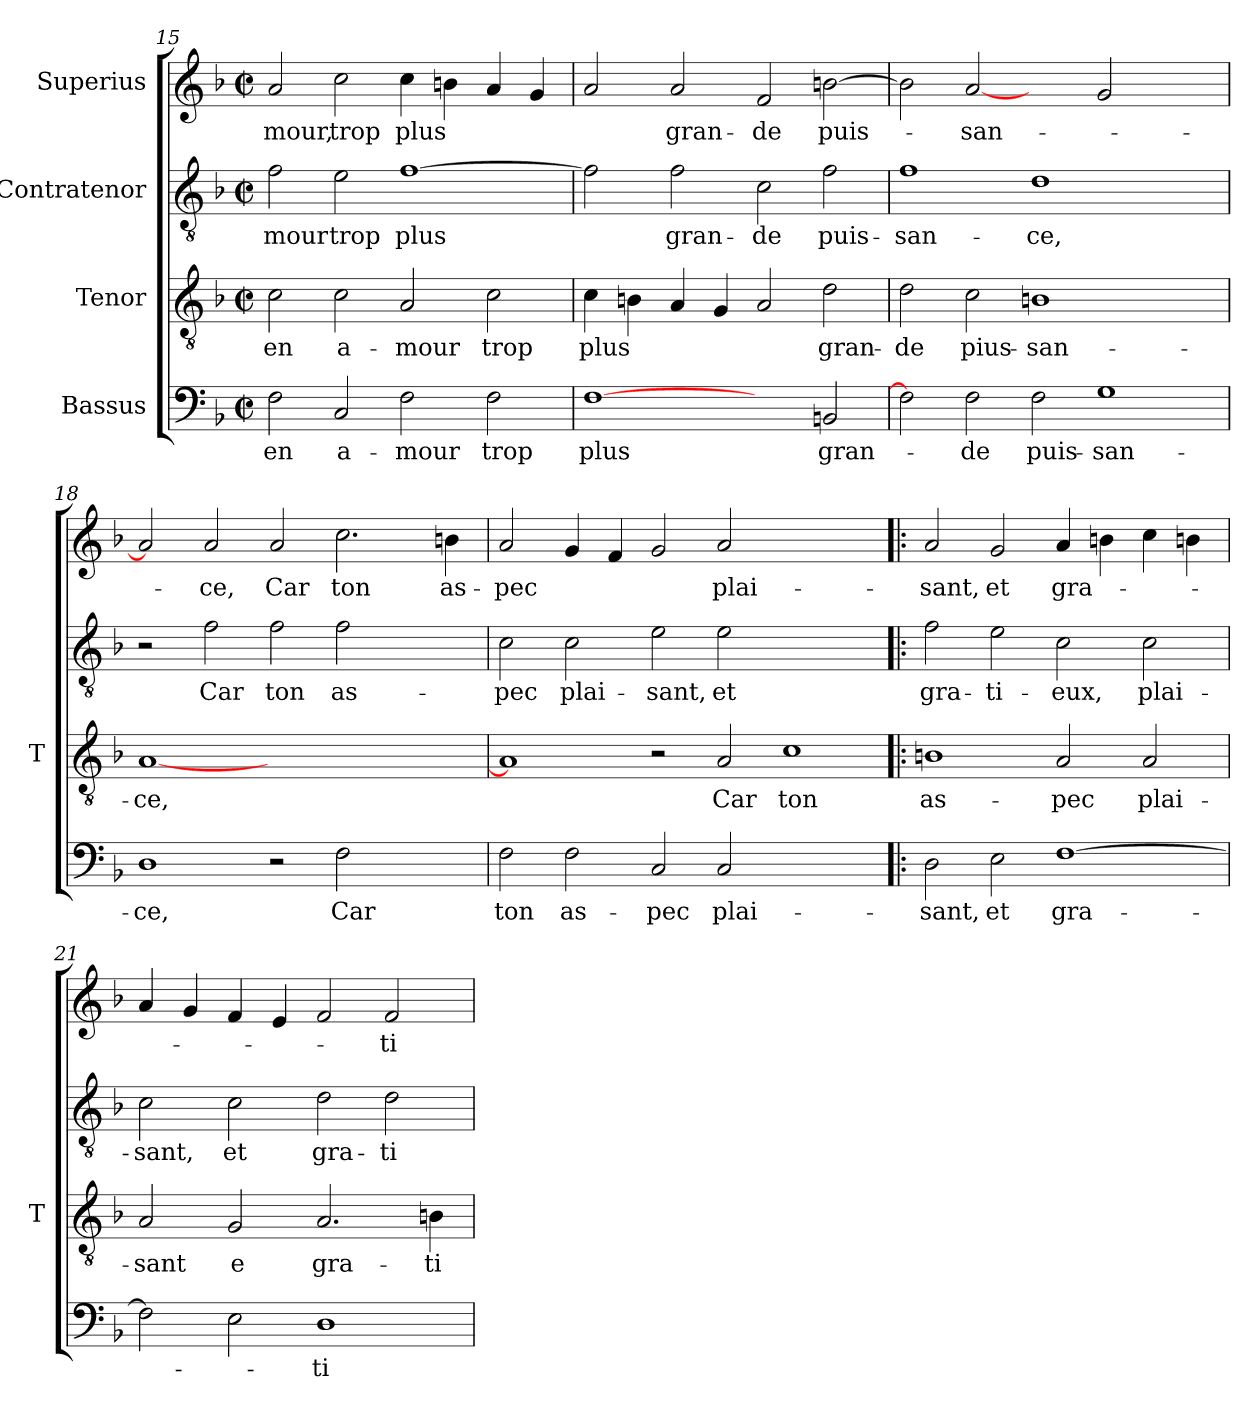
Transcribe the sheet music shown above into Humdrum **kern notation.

**kern	**text	**kern	**text	**kern	**text	**kern	**text
*part4	*part4	*part3	*part3	*part2	*part2	*part1	*part1
*staff4	*staff4	*staff3	*staff3	*staff2	*staff2	*staff1	*staff1
*I"Bassus	*	*I"Tenor	*	*I"Contratenor	*	*I"Superius	*
*	*	*I'T	*	*	*	*	*
*clefF4	*	*clefGv2	*	*clefGv2	*	*clefG2	*
*k[b-]	*	*k[b-]	*	*k[b-]	*	*k[b-]	*
*F:	*	*F:	*	*F:	*	*F:	*
*M2/2	*	*M2/2	*	*M2/2	*	*M2/2	*
*met(c|)	*	*met(c|)	*	*met(c|)	*	*met(c|)	*
=15	=15	=15	=15	=15	=15	=15	=15
2F	-en	2c	-en	2f	-mour	2a	-mour,
2C	a-	2c	a-	2e	-trop	2cc	-trop
2F	-mour	2A	-mour	[1f	-plus	4cc	-plus
.	.	.	.	.	.	4bn	.
2F	-trop	2c	-trop	.	.	4a	.
.	.	.	.	.	.	4g	.
=16	=16	=16	=16	=16	=16	=16	=16
[1F	-plus	4c	-plus	2f]	.	2a	.
.	.	4Bn	.	.	.	.	.
.	.	4A	.	2f	gran-	2a	gran-
.	.	4G	.	.	.	.	.
2ryy	.	2A	.	2c	-de	2f	-de
2BBn	gran-	2d	gran-	2f	puis-	[2bn	puis-
=17	=17	=17	=17	=17	=17	=17	=17
2F]	.	2d	-de	1f	san-	2b]	.
2F	-de	2c	pius-	.	.	[2a	san-
2F	puis-	1Bn	san-	1d	-ce,	2ryy	.
1G	san-	.	.	.	.	2g	.
.	.	2ryy	.	2ryy	.	2ryy	.
=18	=18	=18	=18	=18	=18	=18	=18
1D	-ce,	[1A	-ce,	2r	.	2a]	.
.	.	.	.	2f	-Car	2a	-ce,
2r	.	1.ryy	.	2f	-ton	2a	-Car
2F	-Car	.	.	2f	as-	2.cc	-ton
2ryy	.	.	.	2ryy	.	.	.
.	.	.	.	.	.	4bn	as-
!!LO:PB:g=z
=19	=19	=19	=19	=19	=19	=19	=19
2F	-ton	1A]	.	2c	-pec	2a	-pec
2F	as-	.	.	2c	plai-	4g	.
.	.	.	.	.	.	4f	.
2C	-pec	2r	.	2e	-sant,	2g	.
2C	plai-	2A	-Car	2e	-et	2a	plai-
1ryy	.	1c	-ton	1ryy	.	1ryy	.
=20!|:	=20!|:	=20!|:	=20!|:	=20!|:	=20!|:	=20!|:	=20!|:
2D	-sant,	1Bn	as-	2f	gra-	2a	-sant,
2E	-et	.	.	2e	ti-	2g	-et
[1F	gra-	2A	-pec	2c	-eux,	4a	gra-
.	.	.	.	.	.	4bn	.
.	.	2A	plai-	2c	plai-	4cc	.
.	.	.	.	.	.	4bn	.
=21	=21	=21	=21	=21	=21	=21	=21
2F]	.	2A	-sant	2c	-sant,	4a	.
.	.	.	.	.	.	4g	.
2E	.	2G	-e	2c	-et	4f	.
.	.	.	.	.	.	4e	.
1D	ti-	2.A	gra-	2d	gra-	2f	.
.	.	.	.	2d	ti-	2f	ti-
.	.	4Bn	ti-	.	.	.	.
=	=	=	=	=	=	=	=
*-	*-	*-	*-	*-	*-	*-	*-
